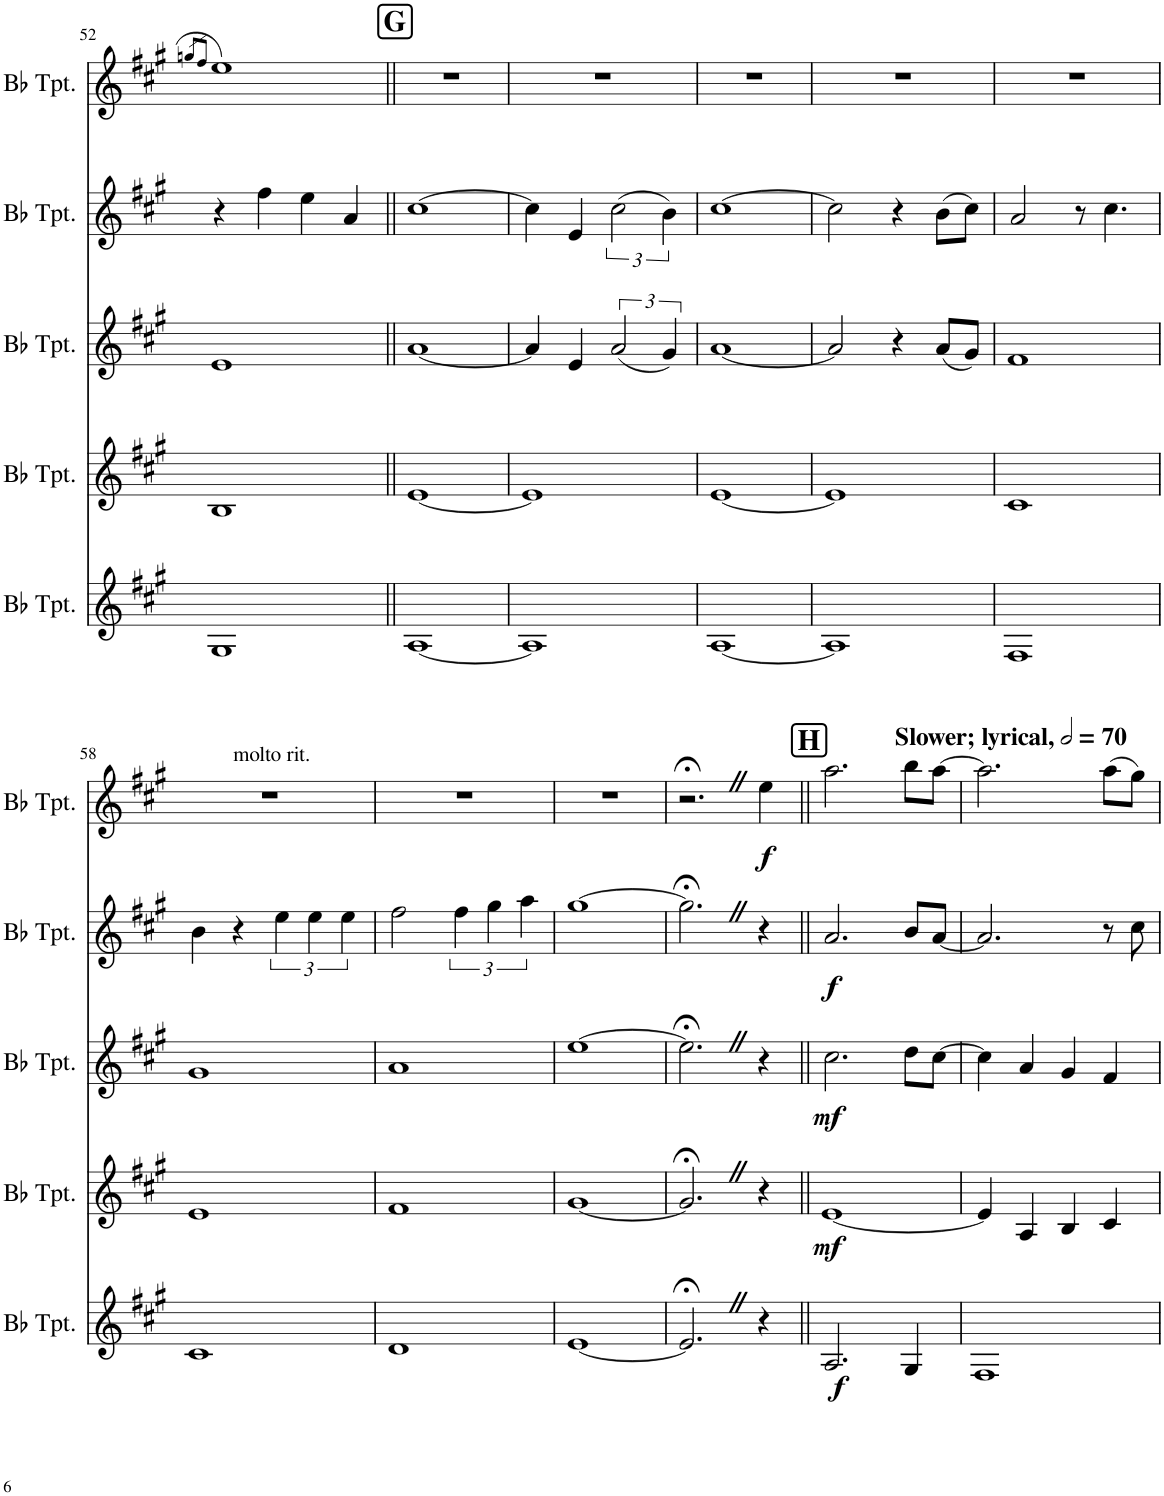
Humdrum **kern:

**kern	**dynam	**kern	**dynam	**kern	**dynam	**kern	**dynam	**kern	**dynam
*part5	*part5	*part4	*part4	*part3	*part3	*part2	*part2	*part1	*part1
*staff5	*staff5	*staff4	*staff4	*staff3	*staff3	*staff2	*staff2	*staff1	*staff1
*I"Bb Trumpet	*	*I"Bb Trumpet	*	*I"Bb Trumpet	*	*I"Bb Trumpet	*	*I"Bb Trumpet	*
*I'Bb Tpt.	*	*I'Bb Tpt.	*	*I'Bb Tpt.	*	*I'Bb Tpt.	*	*I'Bb Tpt.	*
!!LO:PB:g=z
*clefG2	*	*clefG2	*	*clefG2	*	*clefG2	*	*clefG2	*
*Trd1c2	*	*Trd1c2	*	*Trd1c2	*	*Trd1c2	*	*Trd1c2	*
*k[f#c#g#]	*	*k[f#c#g#]	*	*k[f#c#g#]	*	*k[f#c#g#]	*	*k[f#c#g#]	*
*M4/4	*	*M4/4	*	*M4/4	*	*M4/4	*	*M4/4	*
=52	=52	=52	=52	=52	=52	=52	=52	=52	=52
.	.	.	.	.	.	.	.	8qggn/L	.
.	.	.	.	.	.	.	.	8qff#/J	.
1G#	.	1B	.	1e	.	4r	.	1ee	.
.	.	.	.	.	.	4ff#\	.	.	.
.	.	.	.	.	.	4ee\	.	.	.
.	.	.	.	.	.	4a/	.	.	.
!!LO:REH:place=s1:a:B:cj:fs=14:t=G
=53||	=53||	=53||	=53||	=53||	=53||	=53||	=53||	=53||	=53||
[1A	.	[1e	.	[1a	.	[1cc#	.	1r	.
=54	=54	=54	=54	=54	=54	=54	=54	=54	=54
1A]	.	1e]	.	4a/]	.	4cc#\]	.	1r	.
.	.	.	.	4e/	.	4e/	.	.	.
.	.	.	.	(3a/	.	(3cc#\	.	.	.
.	.	.	.	6g#/)	.	6b\)	.	.	.
=55	=55	=55	=55	=55	=55	=55	=55	=55	=55
[1A	.	[1e	.	[1a	.	[1cc#	.	1r	.
=56	=56	=56	=56	=56	=56	=56	=56	=56	=56
1A]	.	1e]	.	2a/]	.	2cc#\]	.	1r	.
.	.	.	.	4r	.	4r	.	.	.
.	.	.	.	(8a/L	.	(8b\L	.	.	.
.	.	.	.	8g#/J)	.	8cc#\J)	.	.	.
=57	=57	=57	=57	=57	=57	=57	=57	=57	=57
1F#	.	1c#	.	1f#	.	2a/	.	1r	.
.	.	.	.	.	.	8r	.	.	.
.	.	.	.	.	.	4.cc#\	.	.	.
!!LO:LB:g=z
=58	=58	=58	=58	=58	=58	=58	=58	=58	=58
*	*	*	*	*	*	*	*	*^	*
1c#	.	1e	.	1g#	.	4b\	.	1r	4ryy	.
!	!	!	!	!	!	!	!	!	!LO:TX:a:t=molto rit.	!
.	.	.	.	.	.	4r	.	.	2.ryy	.
.	.	.	.	.	.	6ee\	.	.	.	.
.	.	.	.	.	.	6ee\	.	.	.	.
.	.	.	.	.	.	6ee\	.	.	.	.
*	*	*	*	*	*	*	*	*v	*v	*
=59	=59	=59	=59	=59	=59	=59	=59	=59	=59
1d	.	1f#	.	1a	.	2ff#\	.	1r	.
.	.	.	.	.	.	6ff#\	.	.	.
.	.	.	.	.	.	6gg#\	.	.	.
.	.	.	.	.	.	6aa\	.	.	.
=60	=60	=60	=60	=60	=60	=60	=60	=60	=60
[1e	.	[1g#	.	[1ee	.	[1gg#	.	1r	.
=61	=61	=61	=61	=61	=61	=61	=61	=61	=61
2.e;<Z/]	.	2.g#;<Z/]	.	2.ee;<Z\]	.	2.gg#;<Z\]	.	2.r;<	.
!	!	!	!	!	!	!	!	!	!LO:DY:b
4r	.	4r	.	4r	.	4r	.	4ee\	f
=62||	=62||	=62||	=62||	=62||	=62||	=62||	=62||	=62||	=62||
!!LO:REH:place=s1:a:B:cj:fs=14:t=H
*	*	*	*	*	*	*	*	*MM140	*
!	!	!	!	!	!	!	!	!LO:TX:a:B:t=Slower; lyrical,	!
!	!LO:DY:b	!	!LO:DY:b	!	!LO:DY:b	!	!LO:DY:b	!	!
2.A/	f	[1e	mf	2.cc#\	mf	2.a/	f	2.aa\	.
4G#/	.	.	.	8dd\L	.	8b/L	.	8bb\L	.
.	.	.	.	[8cc#\J	.	[8a/J	.	[8aa\J	.
=63	=63	=63	=63	=63	=63	=63	=63	=63	=63
1F#	.	4e/]	.	4cc#\]	.	2.a/]	.	2.aa\]	.
.	.	4A/	.	4a/	.	.	.	.	.
.	.	4B/	.	4g#/	.	.	.	.	.
.	.	4c#/	.	4f#/	.	8r	.	(8aa\L	.
.	.	.	.	.	.	8cc#\	.	8gg#\J)	.
=	=	=	=	=	=	=	=	=	=
*-	*-	*-	*-	*-	*-	*-	*-	*-	*-
